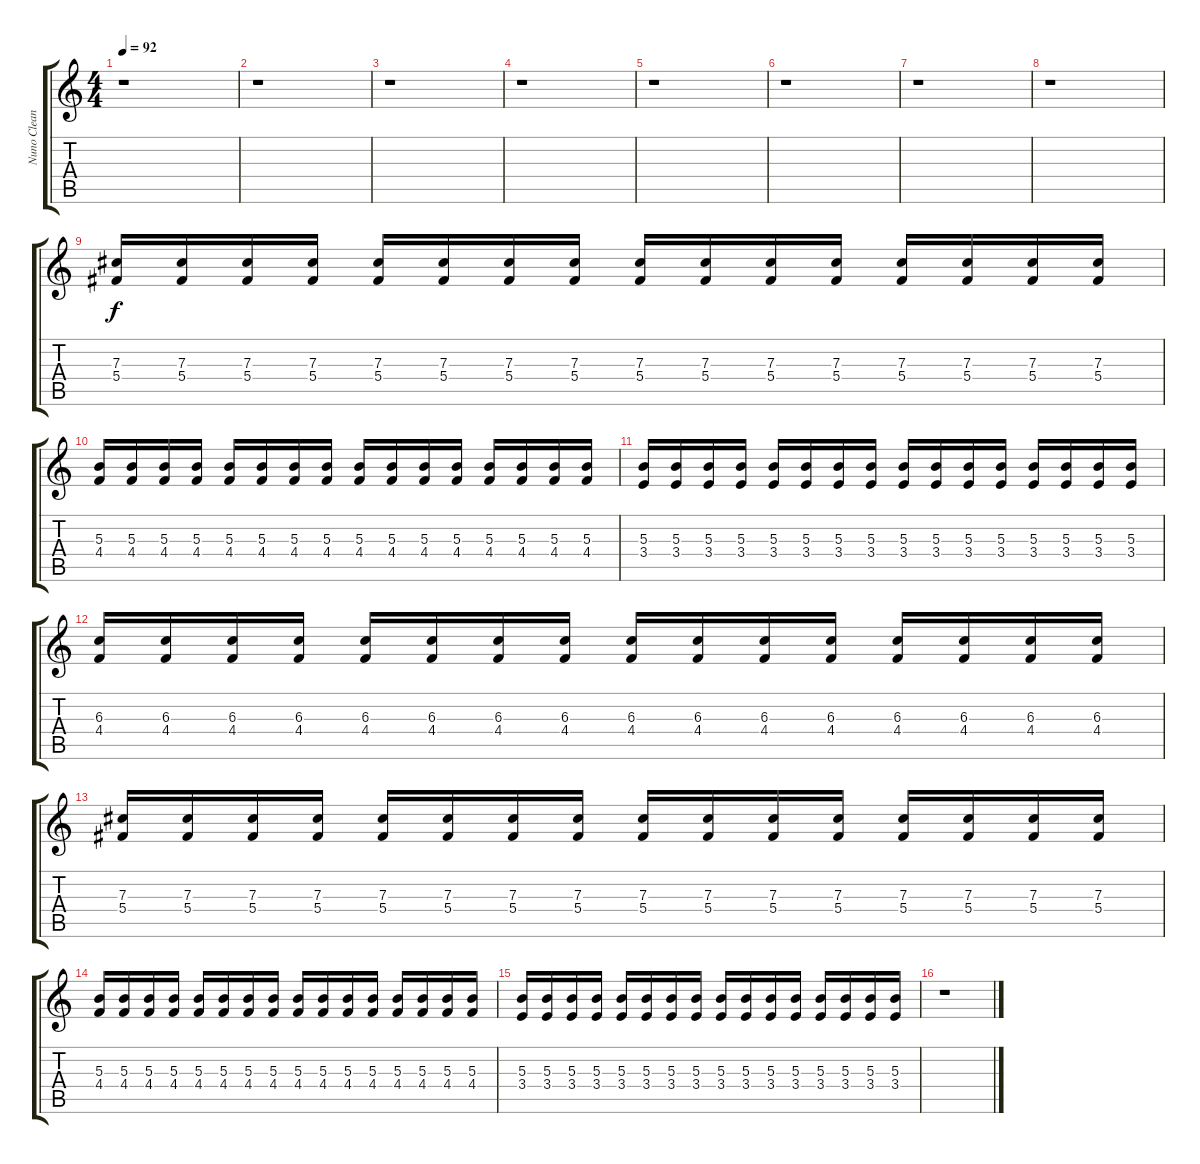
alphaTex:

\track ("Nuno Clean Rhythm" "Nuno Clean") {instrument electricguitarjazz}
\staff {score tabs}
\tuning (Eb4 Bb3 Gb3 Db3 Ab2 Eb2) {hide}
\ts (4 4)
\tempo 92
\clef g2
\ks c
r.1{dy f} |
r.1 |
r.1 |
r.1 |
r.1 |
r.1 |
r.1 |
r.1 |
(7.3 5.4).16 (7.3 5.4).16 (7.3 5.4).16 (7.3 5.4).16 (7.3 5.4).16 (7.3 5.4).16 (7.3 5.4).16 (7.3 5.4).16 (7.3 5.4).16 (7.3 5.4).16 (7.3 5.4).16 (7.3 5.4).16 (7.3 5.4).16 (7.3 5.4).16 (7.3 5.4).16 (7.3 5.4).16 |
(5.3 4.4).16 (5.3 4.4).16 (5.3 4.4).16 (5.3 4.4).16 (5.3 4.4).16 (5.3 4.4).16 (5.3 4.4).16 (5.3 4.4).16 (5.3 4.4).16 (5.3 4.4).16 (5.3 4.4).16 (5.3 4.4).16 (5.3 4.4).16 (5.3 4.4).16 (5.3 4.4).16 (5.3 4.4).16 |
(5.3 3.4).16 (5.3 3.4).16 (5.3 3.4).16 (5.3 3.4).16 (5.3 3.4).16 (5.3 3.4).16 (5.3 3.4).16 (5.3 3.4).16 (5.3 3.4).16 (5.3 3.4).16 (5.3 3.4).16 (5.3 3.4).16 (5.3 3.4).16 (5.3 3.4).16 (5.3 3.4).16 (5.3 3.4).16 |
(6.3 4.4).16 (6.3 4.4).16 (6.3 4.4).16 (6.3 4.4).16 (6.3 4.4).16 (6.3 4.4).16 (6.3 4.4).16 (6.3 4.4).16 (6.3 4.4).16 (6.3 4.4).16 (6.3 4.4).16 (6.3 4.4).16 (6.3 4.4).16 (6.3 4.4).16 (6.3 4.4).16 (6.3 4.4).16 |
(7.3 5.4).16 (7.3 5.4).16 (7.3 5.4).16 (7.3 5.4).16 (7.3 5.4).16 (7.3 5.4).16 (7.3 5.4).16 (7.3 5.4).16 (7.3 5.4).16 (7.3 5.4).16 (7.3 5.4).16 (7.3 5.4).16 (7.3 5.4).16 (7.3 5.4).16 (7.3 5.4).16 (7.3 5.4).16 |
(5.3 4.4).16 (5.3 4.4).16 (5.3 4.4).16 (5.3 4.4).16 (5.3 4.4).16 (5.3 4.4).16 (5.3 4.4).16 (5.3 4.4).16 (5.3 4.4).16 (5.3 4.4).16 (5.3 4.4).16 (5.3 4.4).16 (5.3 4.4).16 (5.3 4.4).16 (5.3 4.4).16 (5.3 4.4).16 |
(5.3 3.4).16 (5.3 3.4).16 (5.3 3.4).16 (5.3 3.4).16 (5.3 3.4).16 (5.3 3.4).16 (5.3 3.4).16 (5.3 3.4).16 (5.3 3.4).16 (5.3 3.4).16 (5.3 3.4).16 (5.3 3.4).16 (5.3 3.4).16 (5.3 3.4).16 (5.3 3.4).16 (5.3 3.4).16 |
r.1
